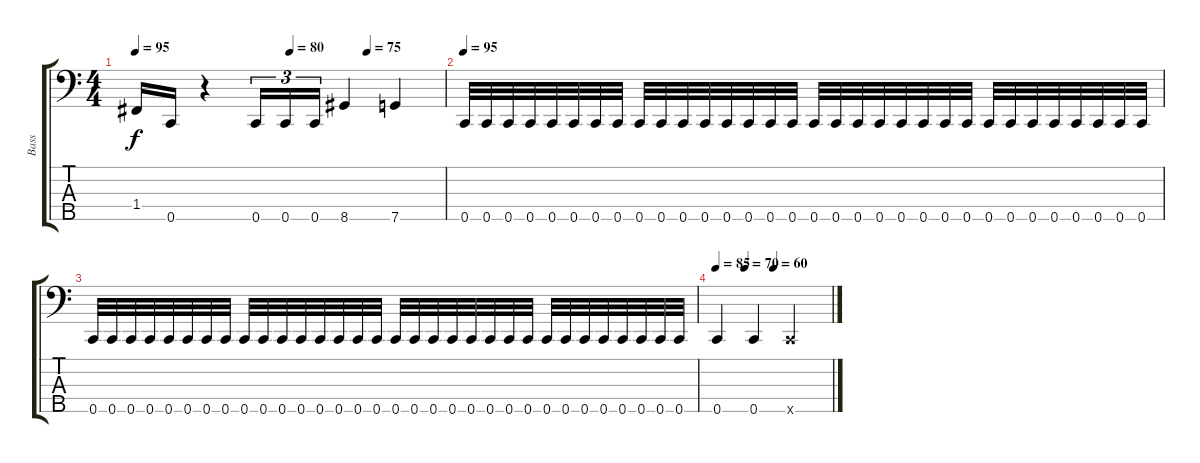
\track ("Bass" "Bass") {instrument electricbassfinger}
\staff {score tabs}
\tuning (Ab2 Eb2 Bb1 F1 C1) {hide}
\ts (4 4)
\tempo 95
\tempo (80 0.5)
\tempo (75 0.75)
\clef f4
\ks c
1.4.16{dy f} 0.5.16 r.4 0.5.16{tu (3 2)} 0.5.16{tu (3 2)} 0.5.16{tu (3 2)} 8.5.4 7.5.4 |
\tempo 95
0.5.32 0.5.32 0.5.32 0.5.32 0.5.32 0.5.32 0.5.32 0.5.32 0.5.32 0.5.32 0.5.32 0.5.32 0.5.32 0.5.32 0.5.32 0.5.32 0.5.32 0.5.32 0.5.32 0.5.32 0.5.32 0.5.32 0.5.32 0.5.32 0.5.32 0.5.32 0.5.32 0.5.32 0.5.32 0.5.32 0.5.32 0.5.32 |
0.5.32 0.5.32 0.5.32 0.5.32 0.5.32 0.5.32 0.5.32 0.5.32 0.5.32 0.5.32 0.5.32 0.5.32 0.5.32 0.5.32 0.5.32 0.5.32 0.5.32 0.5.32 0.5.32 0.5.32 0.5.32 0.5.32 0.5.32 0.5.32 0.5.32 0.5.32 0.5.32 0.5.32 0.5.32 0.5.32 0.5.32 0.5.32 |
\tempo (60 0.5)
\tempo 85
\tempo (70 0.25)
0.5.4 0.5.4 0.5{x}.2
